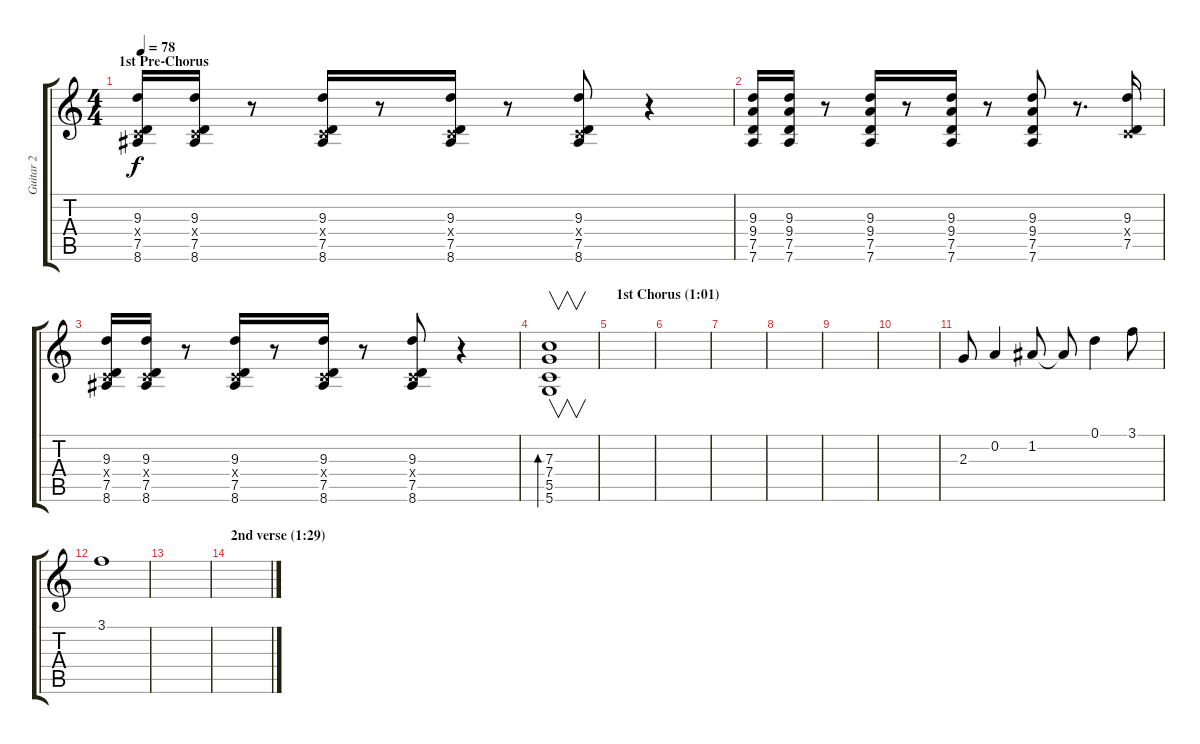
\track ("Guitar 2" "Guitar 2") {instrument electricguitarclean}
\staff {score tabs}
\tuning (D4 A3 F3 C3 G2 D2) {hide}
\ts (4 4)
\section ("" "1st Pre-Chorus")
\tempo 78
\clef g2
\ks c
(9.3 0.4{x} 7.5 8.6).16{dy f} (9.3 0.4{x} 7.5 8.6).16 r.8 (9.3 0.4{x} 7.5 8.6).16 r.8 (9.3 0.4{x} 7.5 8.6).16 r.8 (9.3 0.4{x} 7.5 8.6).8 r.4 |
(9.3 9.4 7.5 7.6).16 (9.3 9.4 7.5 7.6).16 r.8 (9.3 9.4 7.5 7.6).16 r.8 (9.3 9.4 7.5 7.6).16 r.8 (9.3 9.4 7.5 7.6).8 r.8{d} (9.3 0.4{x} 7.5).16 |
(9.3 0.4{x} 7.5 8.6).16 (9.3 0.4{x} 7.5 8.6).16 r.8 (9.3 0.4{x} 7.5 8.6).16 r.8 (9.3 0.4{x} 7.5 8.6).16 r.8 (9.3 0.4{x} 7.5 8.6).8 r.4 |
(7.3 7.4 5.5 5.6).1{v bd 60} |
\section ("" " 1st Chorus (1:01)")
|
|
|
|
|
|
2.3.8 0.2.4 1.2.8 1.2{t}.8 0.1.4 3.1.8 |
3.1.1 |
|
\section ("" "2nd verse (1:29)")
